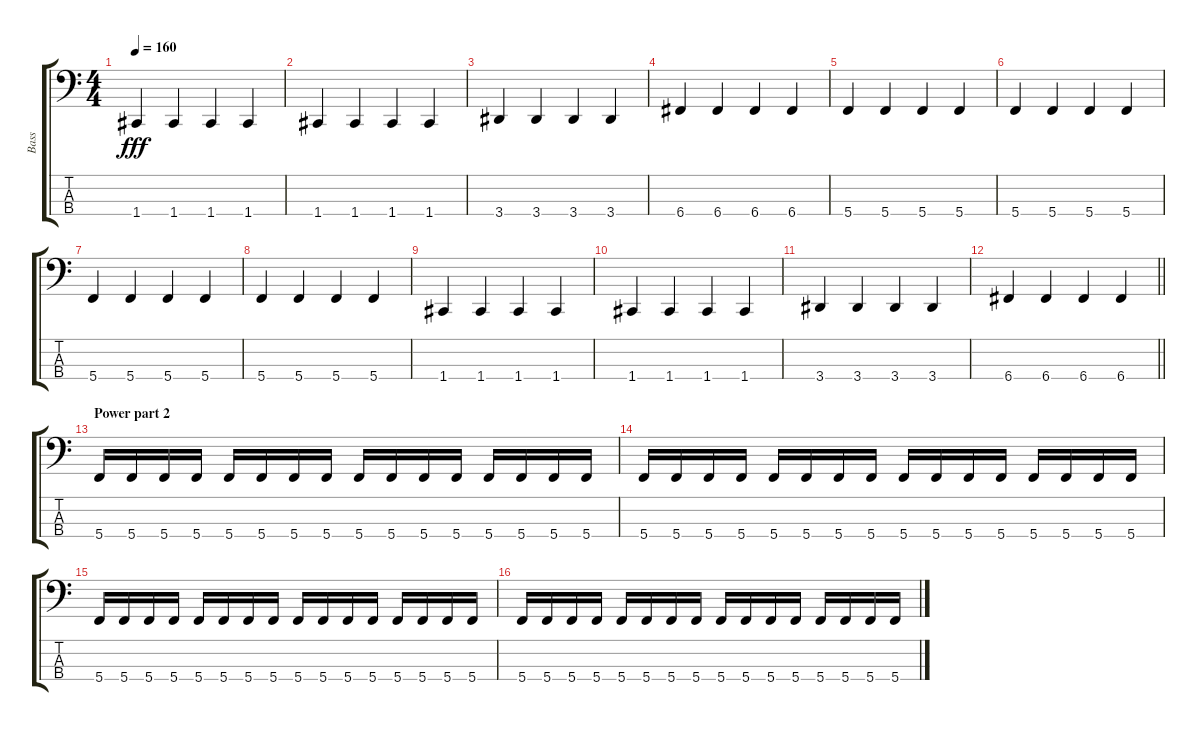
\track ("Bass" "Bass") {instrument electricbassfinger}
\staff {score tabs}
\tuning (Eb2 Bb1 F1 C1) {hide}
\ts (4 4)
\tempo 160
\clef f4
\ks c
1.4.4{dy fff} 1.4.4 1.4.4 1.4.4 |
1.4.4 1.4.4 1.4.4 1.4.4 |
3.4.4 3.4.4 3.4.4 3.4.4 |
6.4.4 6.4.4 6.4.4 6.4.4 |
5.4.4 5.4.4 5.4.4 5.4.4 |
5.4.4 5.4.4 5.4.4 5.4.4 |
5.4.4 5.4.4 5.4.4 5.4.4 |
5.4.4 5.4.4 5.4.4 5.4.4 |
1.4.4 1.4.4 1.4.4 1.4.4 |
1.4.4 1.4.4 1.4.4 1.4.4 |
3.4.4 3.4.4 3.4.4 3.4.4 |
\barLineRight lightlight
6.4.4 6.4.4 6.4.4 6.4.4 |
\section ("" "Power part 2")
5.4.16 5.4.16 5.4.16 5.4.16 5.4.16 5.4.16 5.4.16 5.4.16 5.4.16 5.4.16 5.4.16 5.4.16 5.4.16 5.4.16 5.4.16 5.4.16 |
5.4.16 5.4.16 5.4.16 5.4.16 5.4.16 5.4.16 5.4.16 5.4.16 5.4.16 5.4.16 5.4.16 5.4.16 5.4.16 5.4.16 5.4.16 5.4.16 |
5.4.16 5.4.16 5.4.16 5.4.16 5.4.16 5.4.16 5.4.16 5.4.16 5.4.16 5.4.16 5.4.16 5.4.16 5.4.16 5.4.16 5.4.16 5.4.16 |
5.4.16 5.4.16 5.4.16 5.4.16 5.4.16 5.4.16 5.4.16 5.4.16 5.4.16 5.4.16 5.4.16 5.4.16 5.4.16 5.4.16 5.4.16 5.4.16
